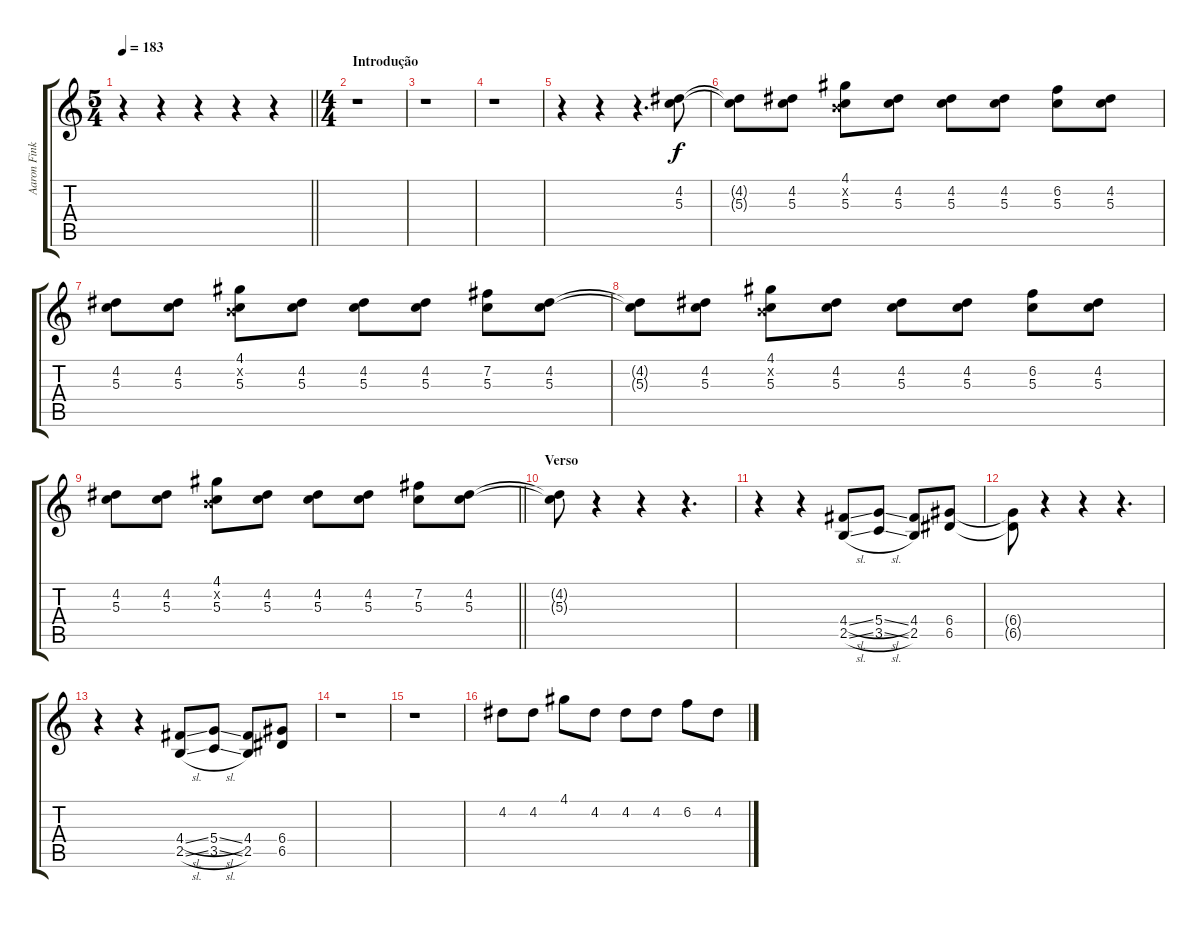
\track ("Aaron Fink" "Aaron Fink") {instrument overdrivenguitar}
\staff {score tabs}
\tuning (E4 B3 G3 D3 A2 E2) {hide}
\ts (5 4)
\tempo 183
\clef g2
\barLineRight lightlight
\ks c
r.4{dy f instrument overdrivenguitar} r.4 r.4 r.4 r.4 |
\ts (4 4)
\section ("" "Introdução")
r.1 |
r.1 |
r.1 |
r.4 r.4 r.4{d} (4.2 5.3).8 |
(4.2{t} 5.3{t}).8 (4.2 5.3).8 (4.1 0.2{x} 5.3).8 (4.2 5.3).8 (4.2 5.3).8 (4.2 5.3).8 (6.2 5.3).8 (4.2 5.3).8 |
(4.2 5.3).8 (4.2 5.3).8 (4.1 0.2{x} 5.3).8 (4.2 5.3).8 (4.2 5.3).8 (4.2 5.3).8 (7.2 5.3).8 (4.2 5.3).8 |
(4.2{t} 5.3{t}).8 (4.2 5.3).8 (4.1 0.2{x} 5.3).8 (4.2 5.3).8 (4.2 5.3).8 (4.2 5.3).8 (6.2 5.3).8 (4.2 5.3).8 |
\barLineRight lightlight
(4.2 5.3).8 (4.2 5.3).8 (4.1 0.2{x} 5.3).8 (4.2 5.3).8 (4.2 5.3).8 (4.2 5.3).8 (7.2 5.3).8 (4.2 5.3).8 |
\section ("" "Verso")
(4.2{t} 5.3{t}).8 r.4 r.4 r.4{d} |
r.4 r.4 (4.4{sl} 2.5{sl}).8 (5.4{sl} 3.5{sl}).8 (4.4 2.5).8 (6.4 6.5).8 |
(6.4{t} 6.5{t}).8{beam Down} r.4 r.4 r.4{d} |
r.4 r.4 (4.4{sl} 2.5{sl}).8 (5.4{sl} 3.5{sl}).8 (4.4 2.5).8 (6.4 6.5).8 |
r.1 |
r.1 |
4.2.8{volume 8} 4.2.8 4.1.8 4.2.8 4.2.8 4.2.8 6.2.8 4.2.8
